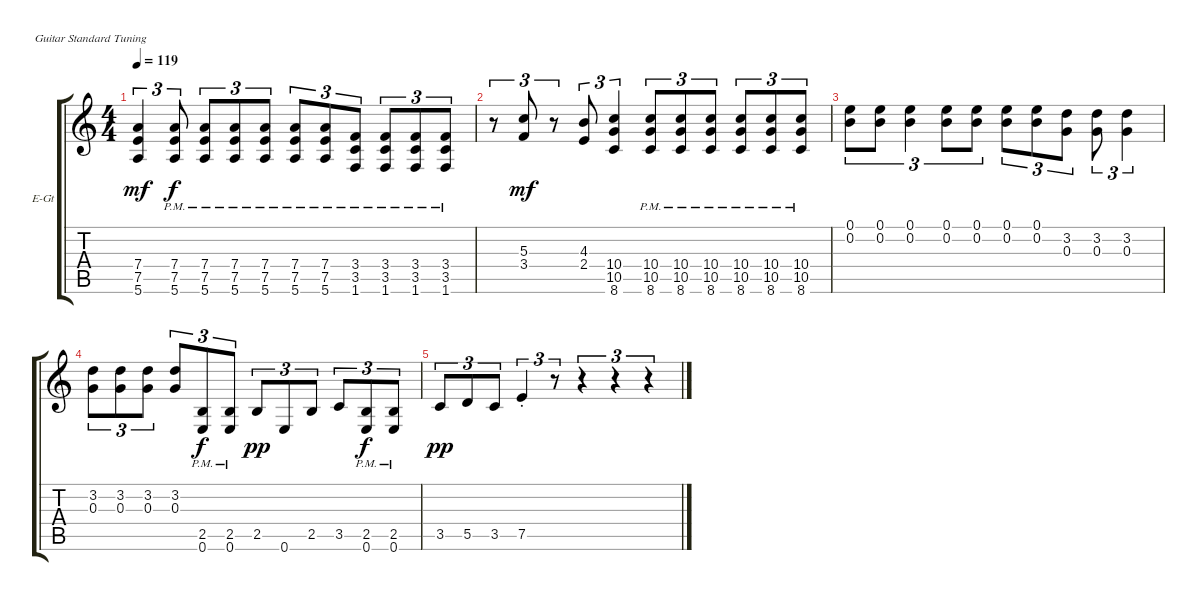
\defaultSystemsLayout 4
\bracketExtendMode groupsimilarinstruments
\firstSystemTrackNameOrientation horizontal
\otherSystemsTrackNameOrientation horizontal
\track ("Electric Guitar 2" "E-Gt") {instrument distortionguitar}
\staff {score tabs}
\tuning (E4 B3 G3 D3 A2 E2)
\ts (4 4)
\tempo 119
\clef g2
\scale
0.333333
\ks c
(5.6 7.5 7.4).4{tu (3 2) dy mf} (5.6{pm} 7.5{pm} 7.4{pm}).8{tu (3 2) dy f} (5.6{pm} 7.5{pm} 7.4{pm}).8{tu (3 2)} (5.6{pm} 7.5{pm} 7.4{pm}).8{tu (3 2)} (5.6{pm} 7.5{pm} 7.4{pm}).8{tu (3 2)} (5.6{pm} 7.5{pm} 7.4{pm}).8{tu (3 2)} (5.6{pm} 7.5{pm} 7.4{pm}).8{tu (3 2)} (1.6{pm} 3.5{pm} 3.4{pm}).8{tu (3 2)} (1.6{pm} 3.5{pm} 3.4{pm}).8{tu (3 2)} (1.6{pm} 3.5{pm} 3.4{pm}).8{tu (3 2)} (1.6{pm} 3.5{pm} 3.4{pm}).8{tu (3 2)} |
\scale
0.333333 r.8{tu (3 2)} (3.4 5.3).8{tu (3 2) dy mf} r.8{tu (3 2)} (2.4 4.3).8{tu (3 2)} (8.6 10.5 10.4).4{tu (3 2)} (8.6{pm} 10.5{pm} 10.4{pm}).8{tu (3 2)} (8.6{pm} 10.5{pm} 10.4{pm}).8{tu (3 2)} (8.6{pm} 10.5{pm} 10.4{pm}).8{tu (3 2)} (8.6{pm} 10.5{pm} 10.4{pm}).8{tu (3 2)} (8.6{pm} 10.5{pm} 10.4{pm}).8{tu (3 2)} (8.6{pm} 10.5{pm} 10.4{pm}).8{tu (3 2)} |
\scale
0.333333 (0.1 0.2).8{tu (3 2)} (0.1 0.2).8{tu (3 2)} (0.1 0.2).4{tu (3 2)} (0.1 0.2).8{tu (3 2)} (0.1 0.2).8{tu (3 2)} (0.1 0.2).8{tu (3 2)} (0.1 0.2).8{tu (3 2)} (3.2 0.3).8{tu (3 2)} (3.2 0.3).8{tu (3 2)} (3.2 0.3).4{tu (3 2)} |
\scale
0.333333 (3.2 0.3).8{tu (3 2)} (3.2 0.3).8{tu (3 2)} (3.2 0.3).8{tu (3 2)} (3.2 0.3).8{tu (3 2)} (0.6{pm} 2.5{pm}).8{tu (3 2) dy f} (0.6{pm} 2.5{pm}).8{tu (3 2)} 2.5.8{tu (3 2) dy pp} 0.6.8{tu (3 2)} 2.5.8{tu (3 2)} 3.5.8{tu (3 2)} (0.6{pm} 2.5{pm}).8{tu (3 2) dy f} (0.6{pm} 2.5{pm}).8{tu (3 2)} |
\scale
0.333333 3.5.8{tu (3 2) dy pp} 5.5.8{tu (3 2)} 3.5.8{tu (3 2)} 7.5{st}.4{tu (3 2)} r.8{tu (3 2)} r.4{tu (3 2)} r.4{tu (3 2)} r.4{tu (3 2)} |
\scale
0.333333 |
\scale
0.333333 |
\scale
0.333333 |
\scale
0.333333 |
\scale
0.333333 |
\scale
0.333333 |
\scale
0.333333 |
\scale
0.333333 |
\scale
0.333333 |
\scale
0.333333 |
\scale
0.333333
